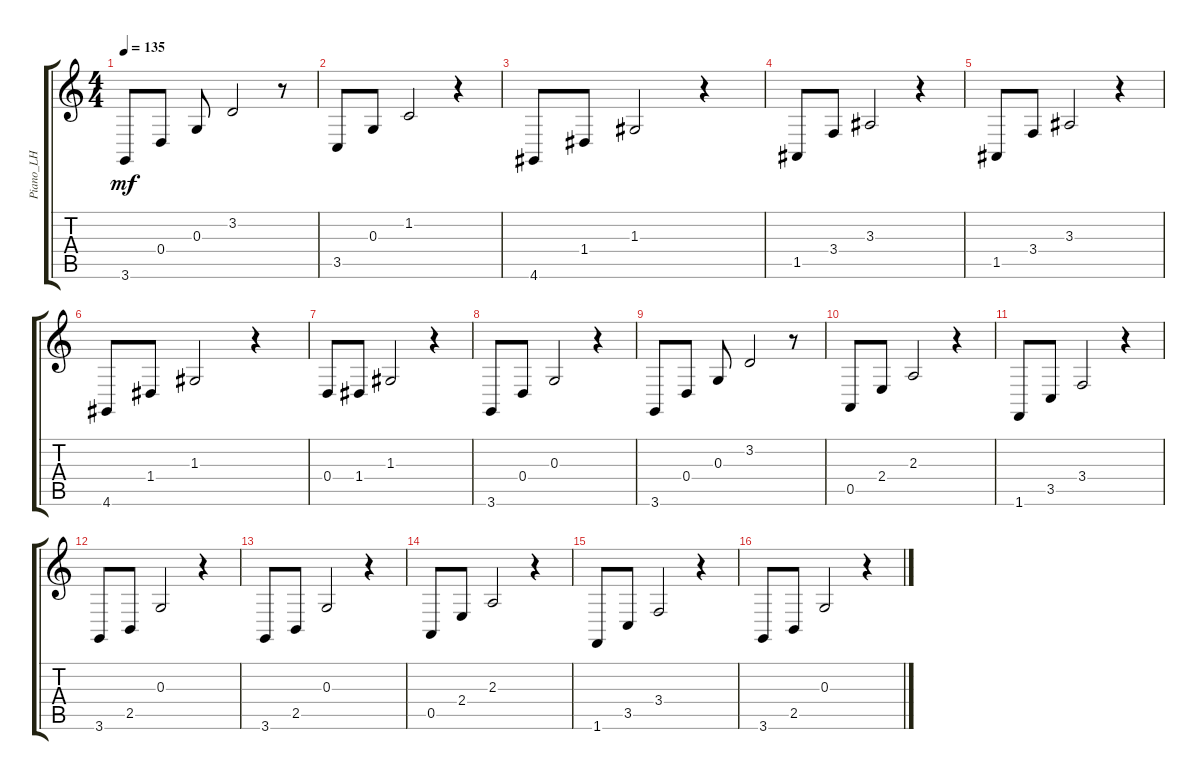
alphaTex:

\track ("Piano_LH" "Piano_LH") {instrument acousticgrandpiano}
\staff {score tabs}
\tuning (E4 B3 G3 D3 A2 E2) {hide}
\ts (4 4)
\tempo 135
\clef g2
\ks c
3.6.8{dy mf} 0.4.8 0.3.8 3.2.2 r.8 |
3.5.8 0.3.8 1.2.2 r.4 |
4.6.8 1.4.8 1.3.2 r.4 |
1.5.8 3.4.8 3.3.2 r.4 |
1.5.8 3.4.8 3.3.2 r.4 |
4.6.8 1.4.8 1.3.2 r.4 |
0.4.8 1.4.8 1.3.2 r.4 |
3.6.8 0.4.8 0.3.2 r.4 |
3.6.8 0.4.8 0.3.8 3.2.2 r.8 |
0.5.8 2.4.8 2.3.2 r.4 |
1.6.8 3.5.8 3.4.2 r.4 |
3.6.8 2.5.8 0.3.2 r.4 |
3.6.8 2.5.8 0.3.2 r.4 |
0.5.8 2.4.8 2.3.2 r.4 |
1.6.8 3.5.8 3.4.2 r.4 |
3.6.8 2.5.8 0.3.2 r.4
